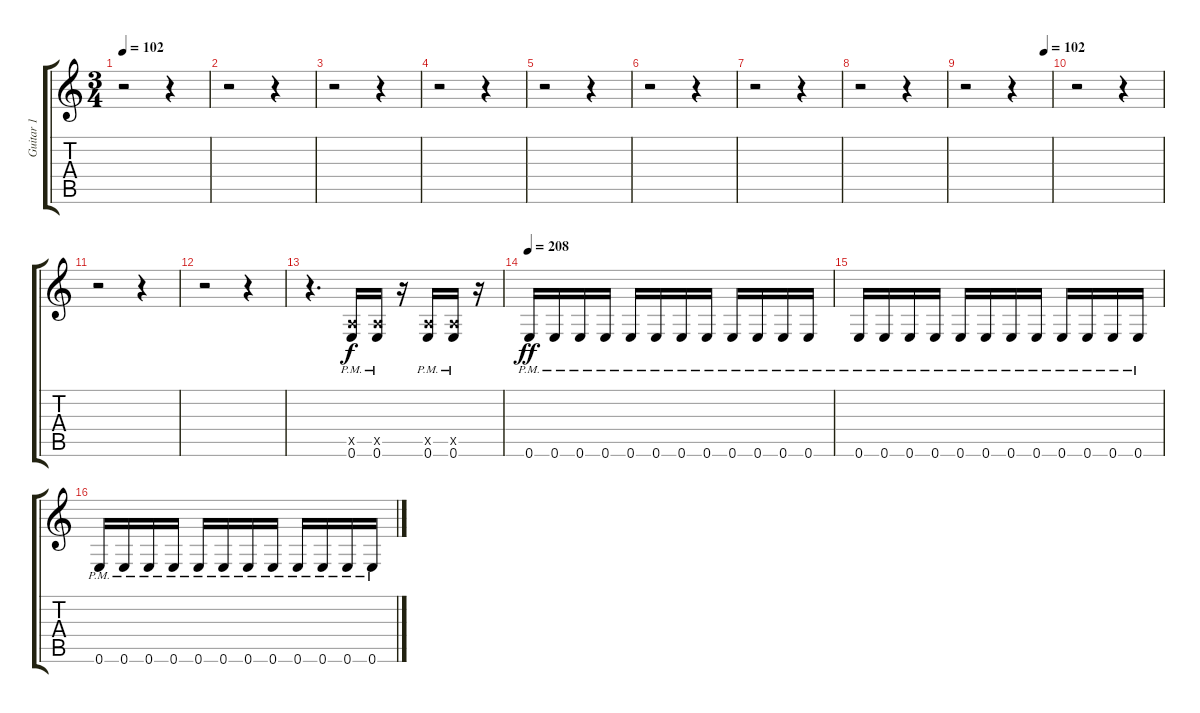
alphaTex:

\track ("Guitar 1" "Guitar 1") {instrument distortionguitar}
\staff {score tabs}
\tuning (E4 B3 G3 D3 A2 E2) {hide}
\ts (3 4)
\tempo 102
\clef g2
\ks c
r.2{dy f} r.4 |
r.2 r.4 |
r.2 r.4 |
r.2 r.4 |
r.2 r.4 |
r.2 r.4 |
r.2 r.4 |
r.2 r.4 |
\tempo (102 0.9166666666666666)
r.2 r.4 |
r.2 r.4 |
r.2 r.4 |
r.2 r.4 |
r.4{d} (0.5{x} 0.6{pm}).16 (0.5{x} 0.6{pm}).16 r.16 (0.5{x} 0.6{pm}).16 (0.5{x} 0.6{pm}).16 r.16 |
\tempo 208
0.6{pm}.16{dy ff} 0.6{pm}.16 0.6{pm}.16 0.6{pm}.16 0.6{pm}.16 0.6{pm}.16 0.6{pm}.16 0.6{pm}.16 0.6{pm}.16 0.6{pm}.16 0.6{pm}.16 0.6{pm}.16 |
0.6{pm}.16 0.6{pm}.16 0.6{pm}.16 0.6{pm}.16 0.6{pm}.16 0.6{pm}.16 0.6{pm}.16 0.6{pm}.16 0.6{pm}.16 0.6{pm}.16 0.6{pm}.16 0.6{pm}.16 |
0.6{pm}.16 0.6{pm}.16 0.6{pm}.16 0.6{pm}.16 0.6{pm}.16 0.6{pm}.16 0.6{pm}.16 0.6{pm}.16 0.6{pm}.16 0.6{pm}.16 0.6{pm}.16 0.6{pm}.16
